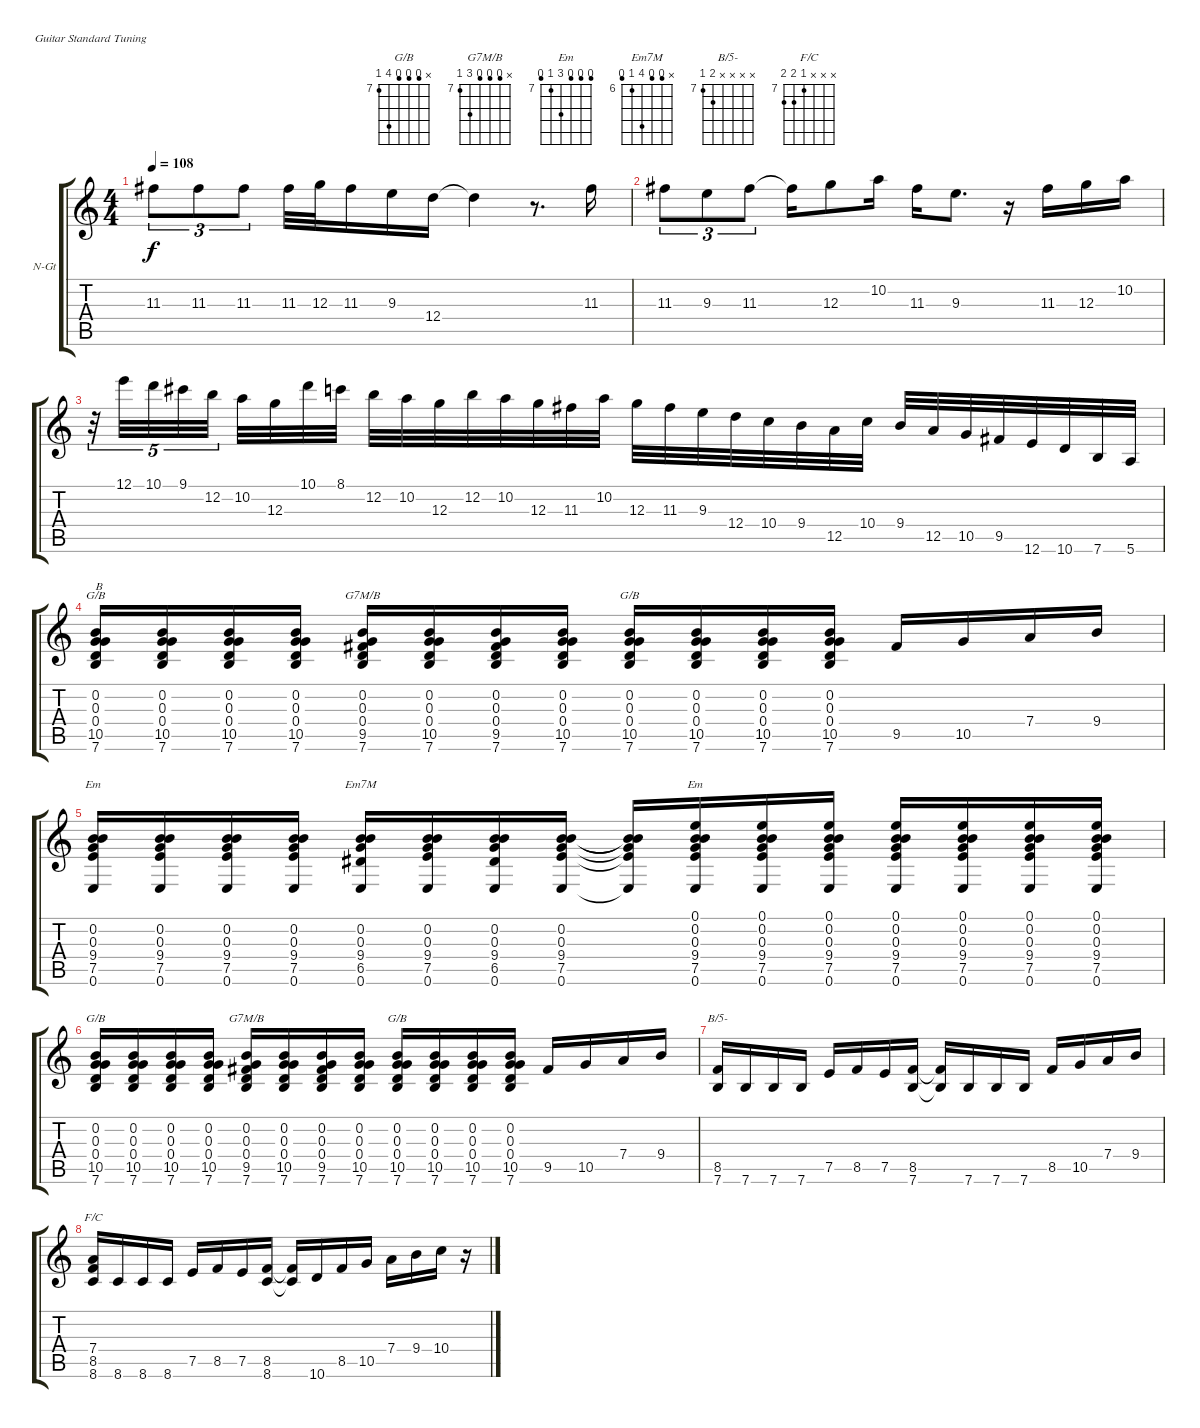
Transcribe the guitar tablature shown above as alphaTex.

\bracketExtendMode groupsimilarinstruments
\firstSystemTrackNameOrientation horizontal
\otherSystemsTrackNameOrientation horizontal
\track ("Al Di Meola" "N-Gt") {instrument acousticguitarnylon}
\staff {score tabs}
\tuning (E4 B3 G3 D3 A2 E2)
\chord ("G/B" x 6 6 6 10 7) {firstfret 7 showfingering false}
\chord ("G7M/B" x 6 6 6 9 7) {firstfret 7 showfingering false}
\chord ("Em" x 6 6 9 7 6) {firstfret 7 showfingering false}
\chord ("Em7M" x 5 5 9 6 5) {firstfret 6 showfingering false}
\chord ("Em" 6 6 6 9 7 6) {firstfret 7 showfingering false}
\chord ("B/5-" x x x x 8 7) {firstfret 7 showfingering false}
\chord ("F/C" x x x 7 8 8) {firstfret 7 showfingering false}
\ts (4 4)
\tempo 108
\clef g2
\ks c
11.3.8{tu (3 2) dy f} 11.3.8{tu (3 2)} 11.3.8{tu (3 2)} 11.3.32 12.3.32 11.3.16 9.3.16 12.4.16 12.4{t}.4 r.8{d} 11.3.16 |
11.3.8{tu (3 2)} 9.3.8{tu (3 2)} 11.3.8{tu (3 2)} 11.3{t}.16 12.3.8 10.2.16 11.3.16 9.3.8{d} r.16 11.3.16 12.3.16 10.2.16 |
r.32{tu (5 4)} 12.1.32{tu (5 4)} 10.1.32{tu (5 4)} 9.1.32{tu (5 4)} 12.2.32{tu (5 4)} 10.2.32 12.3.32 10.1.32 8.1.32 12.2.32 10.2.32 12.3.32 12.2.32 10.2.32 12.3.32 11.3.32 10.2.32 12.3.32 11.3.32 9.3.32 12.4.32 10.4.32 9.4.32 12.5.32 10.4.32 9.4.32 12.5.32 10.5.32 9.5.32 12.6.32 10.6.32 7.6.32 5.6.32 |
(0.2 0.3 0.4 10.5 7.6).16{ch "G/B" txt "B"} (0.2 0.3 0.4 10.5 7.6).16 (0.2 0.3 0.4 10.5 7.6).16 (0.2 0.3 0.4 10.5 7.6).16 (0.2 0.3 0.4 9.5 7.6).16{ch "G7M/B"} (0.2 0.3 0.4 10.5 7.6).16 (0.2 0.3 0.4 9.5 7.6).16 (0.2 0.3 0.4 10.5 7.6).16 (0.2 0.3 0.4 10.5 7.6).16{ch "G/B"} (0.2 0.3 0.4 10.5 7.6).16 (0.2 0.3 0.4 10.5 7.6).16 (0.2 0.3 0.4 10.5 7.6).16 9.5.16 10.5.16 7.4.16 9.4.16 |
(0.2 0.3 9.4 7.5 0.6).16{ch "Em"} (0.2 0.3 9.4 7.5 0.6).16 (0.2 0.3 9.4 7.5 0.6).16 (0.2 0.3 9.4 7.5 0.6).16 (0.2 0.3 9.4 6.5 0.6).16{ch "Em7M"} (0.2 0.3 9.4 7.5 0.6).16 (0.2 0.3 9.4 6.5 0.6).16 (0.2 0.3 9.4 7.5 0.6).16 (0.2{t} 0.3{t} 9.4{t} 7.5{t} 0.6{t}).16 (0.1 0.2 0.3 9.4 7.5 0.6).16{ch "Em"} (0.1 0.2 0.3 9.4 7.5 0.6).16 (0.1 0.2 0.3 9.4 7.5 0.6).16 (0.1 0.2 0.3 9.4 7.5 0.6).16 (0.1 0.2 0.3 9.4 7.5 0.6).16 (0.1 0.2 0.3 9.4 7.5 0.6).16 (0.1 0.2 0.3 9.4 7.5 0.6).16 |
(0.2 0.3 0.4 10.5 7.6).16{ch "G/B"} (0.2 0.3 0.4 10.5 7.6).16 (0.2 0.3 0.4 10.5 7.6).16 (0.2 0.3 0.4 10.5 7.6).16 (0.2 0.3 0.4 9.5 7.6).16{ch "G7M/B"} (0.2 0.3 0.4 10.5 7.6).16 (0.2 0.3 0.4 9.5 7.6).16 (0.2 0.3 0.4 10.5 7.6).16 (0.2 0.3 0.4 10.5 7.6).16{ch "G/B"} (0.2 0.3 0.4 10.5 7.6).16 (0.2 0.3 0.4 10.5 7.6).16 (0.2 0.3 0.4 10.5 7.6).16 9.5.16 10.5.16 7.4.16 9.4.16 |
(8.5 7.6).16{ch "B/5-"} 7.6.16 7.6.16 7.6.16 7.5.16 8.5.16 7.5.16 (8.5 7.6).16 (8.5{t} 7.6{t}).16 7.6.16 7.6.16 7.6.16 8.5.16 10.5.16 7.4.16 9.4.16 |
(7.4 8.5 8.6).16{ch "F/C"} 8.6.16 8.6.16 8.6.16 7.5.16 8.5.16 7.5.16 (8.5 8.6).16 (8.5{t} 8.6{t}).16 10.6.16 8.5.16 10.5.16 7.4.16 9.4.16 10.4.16 r.16
